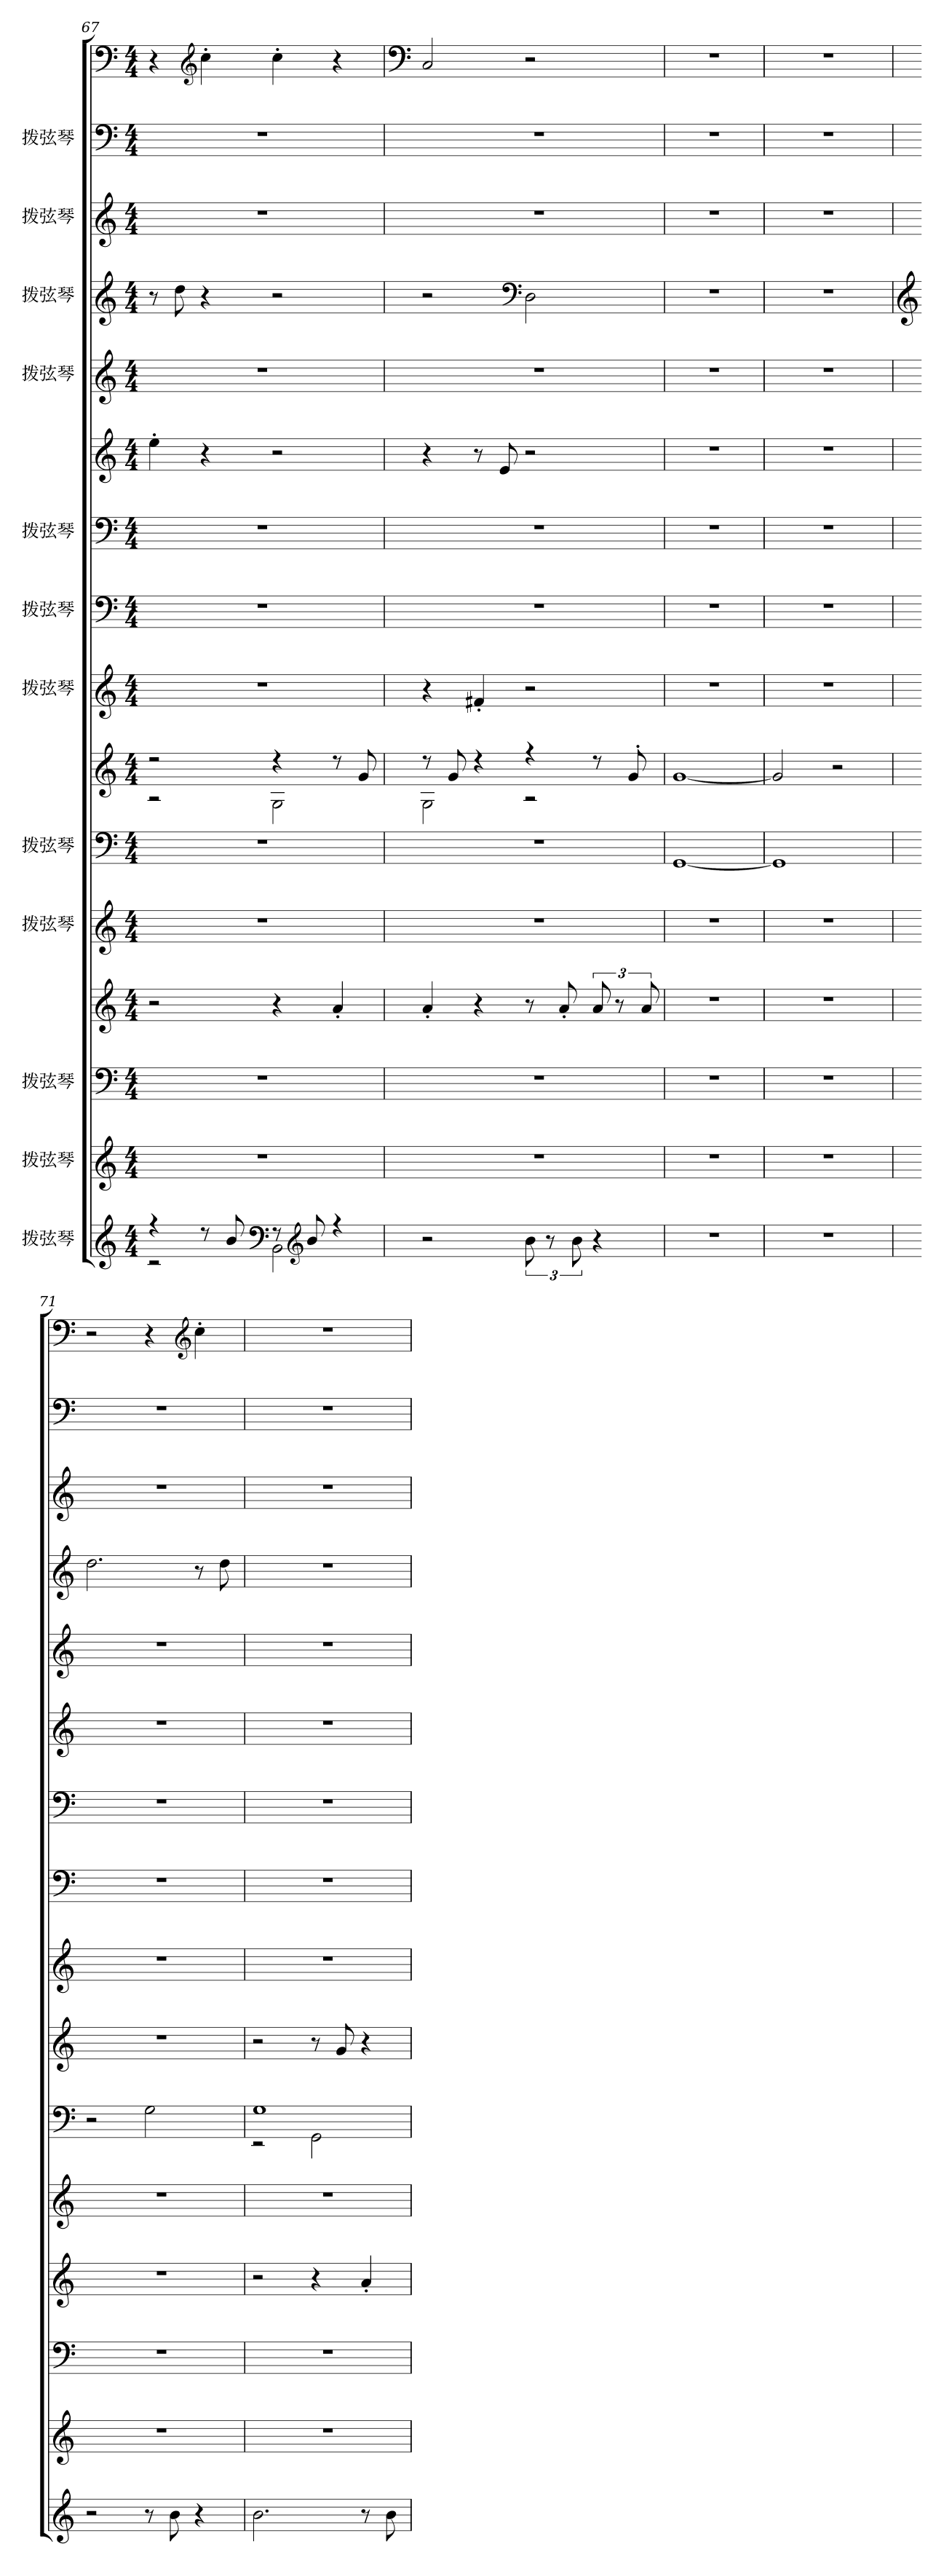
**kern	**kern	**kern	**kern	**kern	**kern	**kern	**kern	**kern	**kern	**kern	**kern	**kern	**kern	**kern	**kern
*part12	*part11	*part10	*part10	*part9	*part8	*part8	*part7	*part6	*part5	*part5	*part4	*part3	*part2	*part1	*part1
*staff16	*staff15	*staff14	*staff13	*staff12	*staff11	*staff10	*staff9	*staff8	*staff7	*staff6	*staff5	*staff4	*staff3	*staff2	*staff1
*I"拨弦琴	*I"拨弦琴	*I"拨弦琴	*	*I"拨弦琴	*I"拨弦琴	*	*I"拨弦琴	*I"拨弦琴	*I"拨弦琴	*	*I"拨弦琴	*I"拨弦琴	*I"拨弦琴	*I"拨弦琴	*
*clefG2	*clefG2	*clefF4	*clefG2	*clefG2	*clefF4	*clefG2	*clefG2	*clefF4	*clefF4	*clefG2	*clefG2	*clefG2	*clefG2	*clefF4	*clefF4
*k[]	*k[]	*k[]	*k[]	*k[]	*k[]	*k[]	*k[]	*k[]	*k[]	*k[]	*k[]	*k[]	*k[]	*k[]	*k[]
*M4/4	*M4/4	*M4/4	*M4/4	*M4/4	*M4/4	*M4/4	*M4/4	*M4/4	*M4/4	*M4/4	*M4/4	*M4/4	*M4/4	*M4/4	*M4/4
=67	=67	=67	=67	=67	=67	=67	=67	=67	=67	=67	=67	=67	=67	=67	=67
*^	*	*	*	*	*	*^	*	*	*	*	*	*	*	*	*
4r	2r	1r	1r	2r	1r	1r	2r	2r	1r	1r	1r	4ee'\	1r	8r	1r	1r	4r
.	.	.	.	.	.	.	.	.	.	.	.	.	.	8dd\	.	.	.
*	*	*	*	*	*	*	*	*	*	*	*	*	*	*	*	*	*clefG2
8r	.	.	.	.	.	.	.	.	.	.	.	4r	.	4r	.	.	4cc'\
8b/	.	.	.	.	.	.	.	.	.	.	.	.	.	.	.	.	.
*clefF4	*	*	*	*	*	*	*	*	*	*	*	*	*	*	*	*	*
8r	2BB\	.	.	4r	.	.	4r	2G\	.	.	.	2r	.	2r	.	.	4cc'\
*clefG2	*	*	*	*	*	*	*	*	*	*	*	*	*	*	*	*	*
8b/	.	.	.	.	.	.	.	.	.	.	.	.	.	.	.	.	.
4r	.	.	.	4a'/	.	.	8r	.	.	.	.	.	.	.	.	.	4r
.	.	.	.	.	.	.	8g/	.	.	.	.	.	.	.	.	.	.
*v	*v	*	*	*	*	*	*	*	*	*	*	*	*	*	*	*	*
!!LO:PB:g=z
=68	=68	=68	=68	=68	=68	=68	=68	=68	=68	=68	=68	=68	=68	=68	=68	=68
*	*	*	*	*	*	*	*	*	*	*	*	*	*	*	*	*clefF4
2r	1r	1r	4a'/	1r	1r	8r	2G\	4r	1r	1r	4r	1r	2r	1r	1r	2C/
.	.	.	.	.	.	8g/	.	.	.	.	.	.	.	.	.	.
.	.	.	4r	.	.	4r	.	4f#X'/	.	.	8r	.	.	.	.	.
.	.	.	.	.	.	.	.	.	.	.	8e/	.	.	.	.	.
*	*	*	*	*	*	*	*	*	*	*	*	*	*clefF4	*	*	*
12b\	.	.	8r	.	.	4r	2r	2r	.	.	2r	.	2D\	.	.	2r
12r	.	.	.	.	.	.	.	.	.	.	.	.	.	.	.	.
.	.	.	8a'/	.	.	.	.	.	.	.	.	.	.	.	.	.
12b\	.	.	.	.	.	.	.	.	.	.	.	.	.	.	.	.
4r	.	.	12a/	.	.	8r	.	.	.	.	.	.	.	.	.	.
.	.	.	12r	.	.	.	.	.	.	.	.	.	.	.	.	.
.	.	.	.	.	.	8g'/	.	.	.	.	.	.	.	.	.	.
.	.	.	12a/	.	.	.	.	.	.	.	.	.	.	.	.	.
*	*	*	*	*	*	*v	*v	*	*	*	*	*	*	*	*	*
=69	=69	=69	=69	=69	=69	=69	=69	=69	=69	=69	=69	=69	=69	=69	=69
1r	1r	1r	1r	1r	[1GG	[1g	1r	1r	1r	1r	1r	1r	1r	1r	1r
=70	=70	=70	=70	=70	=70	=70	=70	=70	=70	=70	=70	=70	=70	=70	=70
1r	1r	1r	1r	1r	1GG]	2g/]	1r	1r	1r	1r	1r	1r	1r	1r	1r
.	.	.	.	.	.	2r	.	.	.	.	.	.	.	.	.
=71	=71	=71	=71	=71	=71	=71	=71	=71	=71	=71	=71	=71	=71	=71	=71
*	*	*	*	*	*	*	*	*	*	*	*	*clefG2	*	*	*
2r	1r	1r	1r	1r	2r	1r	1r	1r	1r	1r	1r	2.dd\	1r	1r	2r
8r	.	.	.	.	2G\	.	.	.	.	.	.	.	.	.	4r
8b\	.	.	.	.	.	.	.	.	.	.	.	.	.	.	.
*	*	*	*	*	*	*	*	*	*	*	*	*	*	*	*clefG2
4r	.	.	.	.	.	.	.	.	.	.	.	8r	.	.	4cc'\
.	.	.	.	.	.	.	.	.	.	.	.	8dd\	.	.	.
=72	=72	=72	=72	=72	=72	=72	=72	=72	=72	=72	=72	=72	=72	=72	=72
*	*	*	*	*	*^	*	*	*	*	*	*	*	*	*	*
2.b\	1r	1r	2r	1r	1G	2r	2r	1r	1r	1r	1r	1r	1r	1r	1r	1r
.	.	.	4r	.	.	2GG\	8r	.	.	.	.	.	.	.	.	.
.	.	.	.	.	.	.	8g/	.	.	.	.	.	.	.	.	.
8r	.	.	4a'/	.	.	.	4r	.	.	.	.	.	.	.	.	.
8b\	.	.	.	.	.	.	.	.	.	.	.	.	.	.	.	.
*	*	*	*	*	*v	*v	*	*	*	*	*	*	*	*	*	*
=	=	=	=	=	=	=	=	=	=	=	=	=	=	=	=
*-	*-	*-	*-	*-	*-	*-	*-	*-	*-	*-	*-	*-	*-	*-	*-
